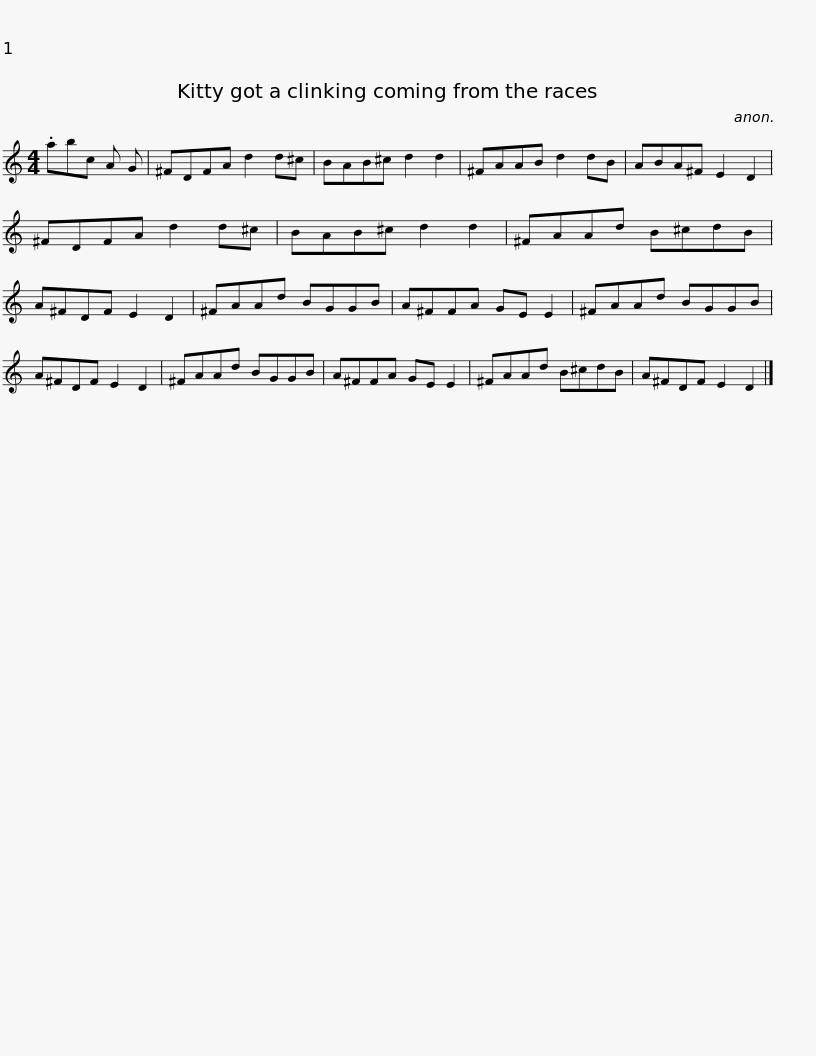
X:1
L:1/8
M:4/4
I:linebreak $
K:C
V:1 treble
V:1
 .abc A G | ^FDFA d2 d^c | BAB^c d2 d2 | ^FAAB d2 dB | ABA^F E2 D2 | %5
 ^FDFA d2 d^c |$ BAB^c d2 d2 | ^FAAd B^cdB | A^FDF E2 D2 | ^FAAd BGGB | %10
 A^FFA GE E2 | ^FAAd BGGB |$ A^FDF E2 D2 | ^FAAd BGGB | A^FFA GE E2 | %15
 ^FAAd B^cdB | A^FDF E2 D2 |] %17
